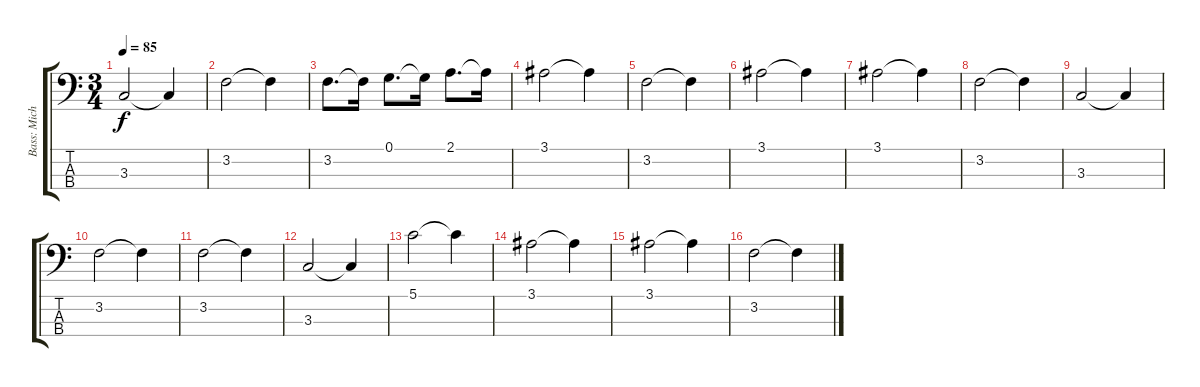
\track ("Bass: Michael Rhodes" "Bass: Mich") {instrument electricbasspick}
\staff {score tabs}
\tuning (G2 D2 A1 E1) {hide}
\ts (3 4)
\tempo 85
\clef f4
\ks c
3.3.2{dy f} 3.3{t}.4 |
3.2.2 3.2{t}.4 |
3.2.8{d} 3.2{t}.16 0.1.8{d} 0.1{t}.16 2.1.8{d} 2.1{t}.16 |
3.1.2 3.1{t}.4 |
3.2.2 3.2{t}.4 |
3.1.2 3.1{t}.4 |
3.1.2 3.1{t}.4 |
3.2.2 3.2{t}.4 |
3.3.2 3.3{t}.4 |
3.2.2 3.2{t}.4 |
3.2.2 3.2{t}.4 |
3.3.2 3.3{t}.4 |
5.1.2 5.1{t}.4 |
3.1.2 3.1{t}.4 |
3.1.2 3.1{t}.4 |
3.2.2 3.2{t}.4
